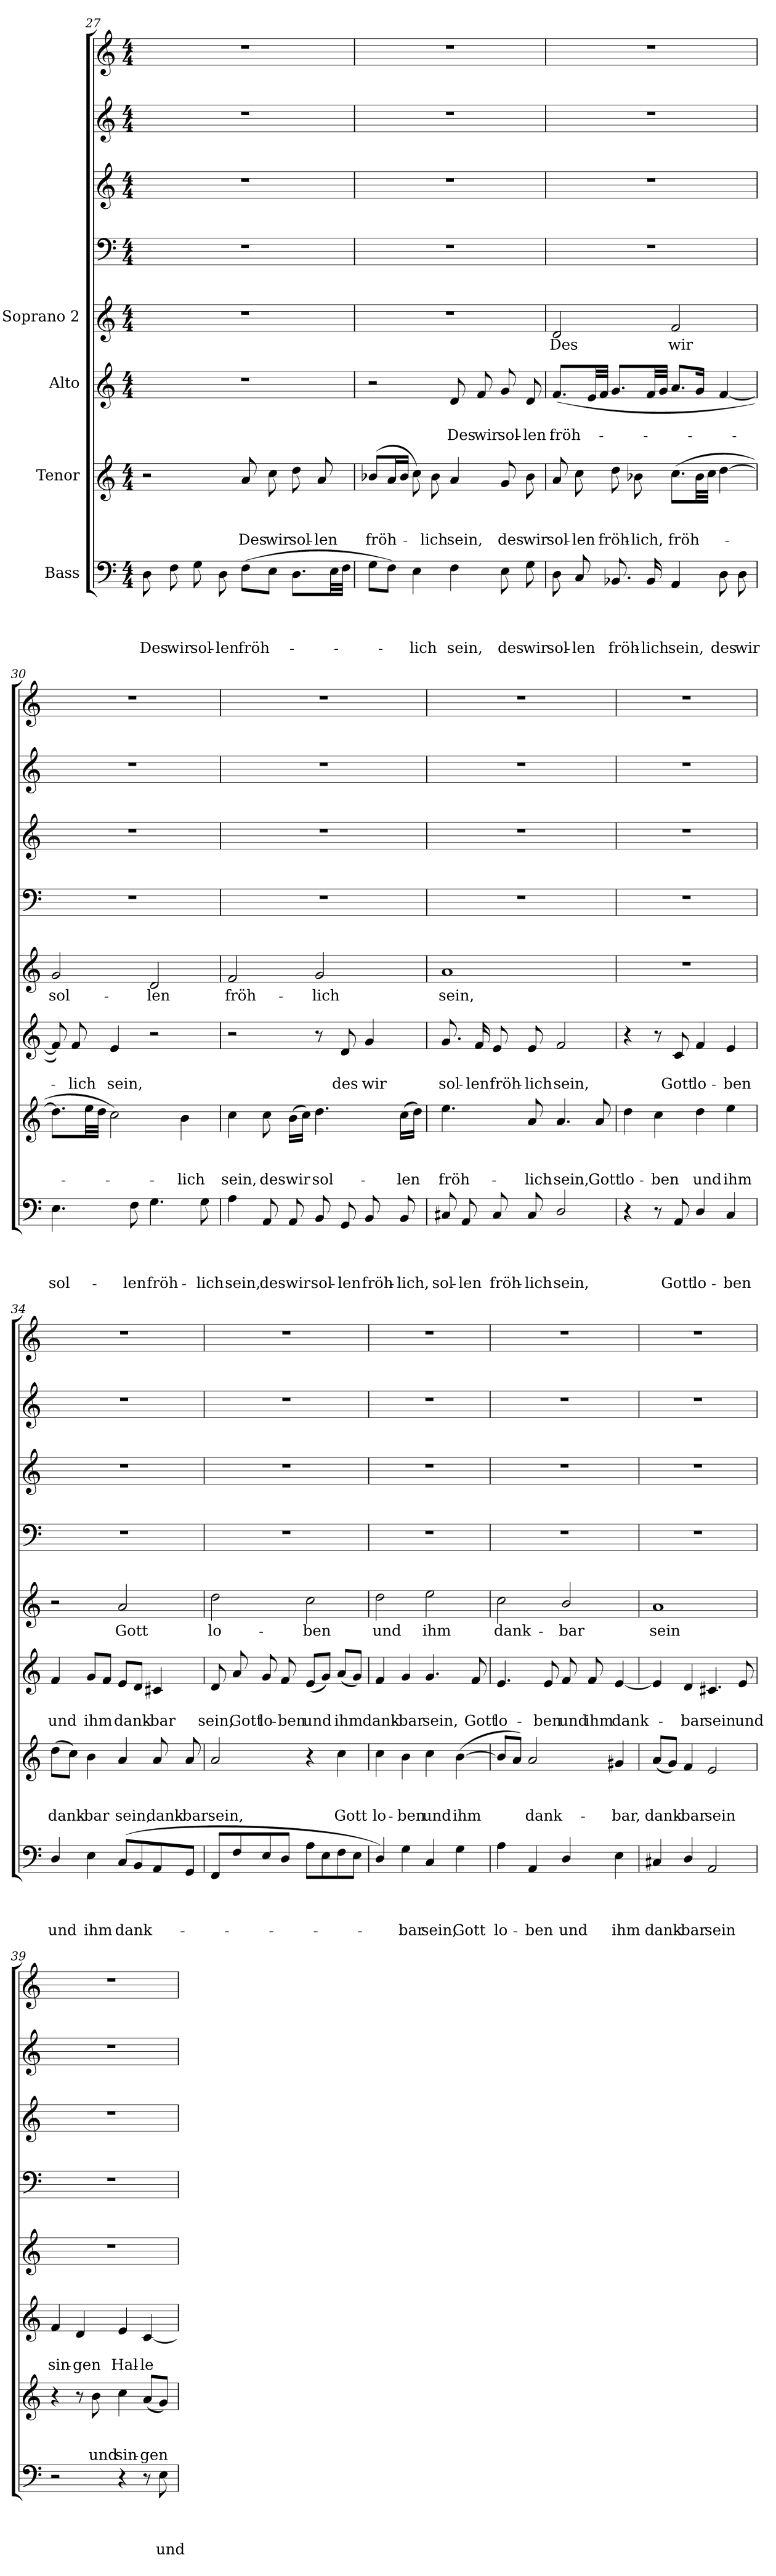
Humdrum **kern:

**kern	**text	**text	**text	**text	**kern	**text	**text	**text	**kern	**text	**text	**kern	**text	**kern	**kern	**kern	**kern
*part8	*part8	*part8	*part8	*part8	*part7	*part7	*part7	*part7	*part6	*part6	*part6	*part5	*part5	*part4	*part3	*part2	*part1
*staff8	*staff8	*staff8	*staff8	*staff8	*staff7	*staff7	*staff7	*staff7	*staff6	*staff6	*staff6	*staff5	*staff5	*staff4	*staff3	*staff2	*staff1
*I"Bass	*	*	*	*	*I"Tenor	*	*	*	*I"Alto	*	*	*I"Soprano 2	*	*	*	*	*
!!LO:PB:g=z
*clefF4	*	*	*	*	*clefG2	*	*	*	*clefG2	*	*	*clefG2	*	*clefF4	*clefG2	*clefG2	*clefG2
*	*	*	*	*	*ITrd7c12	*	*	*	*	*	*	*	*	*	*ITrd7c12	*	*
*k[]	*	*	*	*	*k[]	*	*	*	*k[]	*	*	*k[]	*	*k[]	*k[]	*k[]	*k[]
*C:	*	*	*	*	*C:	*	*	*	*C:	*	*	*C:	*	*C:	*C:	*C:	*C:
*M4/4	*	*	*	*	*M4/4	*	*	*	*M4/4	*	*	*M4/4	*	*M4/4	*M4/4	*M4/4	*M4/4
=27	=27	=27	=27	=27	=27	=27	=27	=27	=27	=27	=27	=27	=27	=27	=27	=27	=27
!	!	!	!	!LO:LY:b	!	!	!	!	!	!	!	!	!	!	!	!	!
8D\	.	.	.	Des	2r	.	.	.	1r	.	.	1r	.	1r	1r	1r	1r
!	!	!	!	!LO:LY:b	!	!	!	!	!	!	!	!	!	!	!	!	!
8F\	.	.	.	wir	.	.	.	.	.	.	.	.	.	.	.	.	.
!	!	!	!	!LO:LY:b	!	!	!	!	!	!	!	!	!	!	!	!	!
8G\	.	.	.	sol-	.	.	.	.	.	.	.	.	.	.	.	.	.
!	!	!	!	!LO:LY:b	!	!	!	!	!	!	!	!	!	!	!	!	!
8D\	.	.	.	-len	.	.	.	.	.	.	.	.	.	.	.	.	.
!	!	!	!	!LO:LY:b	!	!	!	!LO:LY:b	!	!	!	!	!	!	!	!	!
(>8F\L	.	.	.	fröh-	8A/	.	.	Des	.	.	.	.	.	.	.	.	.
!	!	!	!	!	!	!	!	!LO:LY:b	!	!	!	!	!	!	!	!	!
8E\J	.	.	.	.	8c\	.	.	wir	.	.	.	.	.	.	.	.	.
!	!	!	!	!	!	!	!	!LO:LY:b	!	!	!	!	!	!	!	!	!
8.D\L	.	.	.	.	8d\	.	.	sol-	.	.	.	.	.	.	.	.	.
!	!	!	!	!	!	!	!	!LO:LY:b	!	!	!	!	!	!	!	!	!
.	.	.	.	.	8A/	.	.	-len	.	.	.	.	.	.	.	.	.
32E\LL	.	.	.	.	.	.	.	.	.	.	.	.	.	.	.	.	.
32F\JJJ	.	.	.	.	.	.	.	.	.	.	.	.	.	.	.	.	.
=28	=28	=28	=28	=28	=28	=28	=28	=28	=28	=28	=28	=28	=28	=28	=28	=28	=28
!	!	!	!	!	!	!	!	!LO:LY:b	!	!	!	!	!	!	!	!	!
8G\L	.	.	.	.	(>8B-X/L	.	.	fröh-	2r	.	.	1r	.	1r	1r	1r	1r
8F\J)	.	.	.	.	16A/L	.	.	.	.	.	.	.	.	.	.	.	.
.	.	.	.	.	16B-/JJ	.	.	.	.	.	.	.	.	.	.	.	.
!	!	!	!	!LO:LY:b	!	!	!	!	!	!	!	!	!	!	!	!	!
4E\	.	.	.	-lich	8c\)	.	.	.	.	.	.	.	.	.	.	.	.
!	!	!	!	!	!	!	!	!LO:LY:b	!	!	!	!	!	!	!	!	!
.	.	.	.	.	8B-\	.	.	-lich	.	.	.	.	.	.	.	.	.
!	!	!	!	!LO:LY:b	!	!	!	!LO:LY:b	!	!	!LO:LY:b	!	!	!	!	!	!
4F\	.	.	.	sein,	4A/	.	.	sein,	8d/	.	Des	.	.	.	.	.	.
!	!	!	!	!	!	!	!	!	!	!	!LO:LY:b	!	!	!	!	!	!
.	.	.	.	.	.	.	.	.	8f/	.	wir	.	.	.	.	.	.
!	!	!	!	!LO:LY:b	!	!	!	!LO:LY:b	!	!	!LO:LY:b	!	!	!	!	!	!
8E\	.	.	.	des	8G/	.	.	des	8g/	.	sol-	.	.	.	.	.	.
!	!	!	!	!LO:LY:b	!	!	!	!LO:LY:b	!	!	!LO:LY:b	!	!	!	!	!	!
8G\	.	.	.	wir	8B-\	.	.	wir	8d/	.	-len	.	.	.	.	.	.
!!LO:LB:g=z
=29	=29	=29	=29	=29	=29	=29	=29	=29	=29	=29	=29	=29	=29	=29	=29	=29	=29
!	!	!	!	!LO:LY:b	!	!	!	!LO:LY:b	!	!	!LO:LY:b	!	!LO:LY:b	!	!	!	!
8D\	.	.	.	sol-	8A/	.	.	sol-	(>8.f/L	.	fröh-	2d/	Des	1r	1r	1r	1r
!	!	!	!	!LO:LY:b	!	!	!	!LO:LY:b	!	!	!	!	!	!	!	!	!
8C/	.	.	.	-len	8c\	.	.	-len	.	.	.	.	.	.	.	.	.
.	.	.	.	.	.	.	.	.	32e/LL	.	.	.	.	.	.	.	.
.	.	.	.	.	.	.	.	.	32f/JJJ	.	.	.	.	.	.	.	.
!	!	!	!	!LO:LY:b	!	!	!	!LO:LY:b	!	!	!	!	!	!	!	!	!
8.BB-X/	.	.	.	fröh-	8d\	.	.	fröh-	8.g/L	.	.	.	.	.	.	.	.
!	!	!	!	!	!	!	!	!LO:LY:b	!	!	!	!	!	!	!	!	!
.	.	.	.	.	8B-X\	.	.	-lich,	.	.	.	.	.	.	.	.	.
!	!	!	!	!LO:LY:b	!	!	!	!	!	!	!	!	!	!	!	!	!
16BB-/	.	.	.	-lich	.	.	.	.	32f/LL	.	.	.	.	.	.	.	.
.	.	.	.	.	.	.	.	.	32g/JJJ	.	.	.	.	.	.	.	.
!	!	!	!	!LO:LY:b	!	!	!	!LO:LY:b	!	!	!	!	!LO:LY:b	!	!	!	!
4AA/	.	.	.	sein,	(>8.c\L	.	.	fröh-	8.a/L	.	.	2f/	wir	.	.	.	.
.	.	.	.	.	32B-\LL	.	.	.	16g/Jk	.	.	.	.	.	.	.	.
.	.	.	.	.	32c\JJJ	.	.	.	.	.	.	.	.	.	.	.	.
!	!	!	!	!LO:LY:b	!	!	!	!	!	!	!	!	!	!	!	!	!
8D\	.	.	.	des	[>4d\	.	.	.	[<4f/	.	.	.	.	.	.	.	.
!	!	!	!	!LO:LY:b	!	!	!	!	!	!	!	!	!	!	!	!	!
8D\	.	.	.	wir	.	.	.	.	.	.	.	.	.	.	.	.	.
=30	=30	=30	=30	=30	=30	=30	=30	=30	=30	=30	=30	=30	=30	=30	=30	=30	=30
!	!	!	!	!LO:LY:b	!	!	!	!	!	!	!	!	!LO:LY:b	!	!	!	!
4.E\	.	.	.	sol-	8.d\L]	.	.	.	8f/])	.	.	2g/	sol-	1r	1r	1r	1r
!	!	!	!	!	!	!	!	!	!	!	!LO:LY:b	!	!	!	!	!	!
.	.	.	.	.	.	.	.	.	8f/	.	-lich	.	.	.	.	.	.
.	.	.	.	.	32e\LL	.	.	.	.	.	.	.	.	.	.	.	.
.	.	.	.	.	32d\JJJ	.	.	.	.	.	.	.	.	.	.	.	.
!	!	!	!	!	!	!	!	!	!	!	!LO:LY:b	!	!	!	!	!	!
.	.	.	.	.	2c\)	.	.	.	4e/	.	sein,	.	.	.	.	.	.
!	!	!	!	!LO:LY:b	!	!	!	!	!	!	!	!	!	!	!	!	!
8F\	.	.	.	-len	.	.	.	.	.	.	.	.	.	.	.	.	.
!	!	!	!	!LO:LY:b	!	!	!	!	!	!	!	!	!LO:LY:b	!	!	!	!
4.G\	.	.	.	fröh-	.	.	.	.	2r	.	.	2d/	-len	.	.	.	.
!	!	!	!	!	!	!	!	!LO:LY:b	!	!	!	!	!	!	!	!	!
.	.	.	.	.	4B\	.	.	-lich	.	.	.	.	.	.	.	.	.
!	!	!	!	!LO:LY:b	!	!	!	!	!	!	!	!	!	!	!	!	!
8G\	.	.	.	-lich	.	.	.	.	.	.	.	.	.	.	.	.	.
=31	=31	=31	=31	=31	=31	=31	=31	=31	=31	=31	=31	=31	=31	=31	=31	=31	=31
!	!	!	!	!LO:LY:b	!	!	!	!LO:LY:b	!	!	!	!	!LO:LY:b	!	!	!	!
4A\	.	.	.	sein,	4c\	.	.	sein,	2r	.	.	2f/	fröh-	1r	1r	1r	1r
!	!	!	!	!LO:LY:b	!	!	!	!LO:LY:b	!	!	!	!	!	!	!	!	!
8AA/	.	.	.	des	8c\	.	.	des	.	.	.	.	.	.	.	.	.
!	!	!	!	!LO:LY:b	!	!	!	!LO:LY:b	!	!	!	!	!	!	!	!	!
8AA/	.	.	.	wir	(>16B\LL	.	.	wir	.	.	.	.	.	.	.	.	.
.	.	.	.	.	16c\JJ)	.	.	.	.	.	.	.	.	.	.	.	.
!	!	!	!	!LO:LY:b	!	!	!	!LO:LY:b	!	!	!	!	!LO:LY:b	!	!	!	!
8BB/	.	.	.	sol-	4.d\	.	.	sol-	8r	.	.	2g/	-lich	.	.	.	.
!	!	!	!	!LO:LY:b	!	!	!	!	!	!	!LO:LY:b	!	!	!	!	!	!
8GG/	.	.	.	-len	.	.	.	.	8d/	.	des	.	.	.	.	.	.
!	!	!	!	!LO:LY:b	!	!	!	!	!	!	!LO:LY:b	!	!	!	!	!	!
8BB/	.	.	.	fröh-	.	.	.	.	4g/	.	wir	.	.	.	.	.	.
!	!	!	!	!LO:LY:b	!	!	!	!LO:LY:b	!	!	!	!	!	!	!	!	!
8BB/	.	.	.	-lich,	(>16c\LL	.	.	-len	.	.	.	.	.	.	.	.	.
.	.	.	.	.	16d\JJ)	.	.	.	.	.	.	.	.	.	.	.	.
!!LO:LB:g=z
=32	=32	=32	=32	=32	=32	=32	=32	=32	=32	=32	=32	=32	=32	=32	=32	=32	=32
!	!	!	!	!LO:LY:b	!	!	!	!LO:LY:b	!	!	!LO:LY:b	!	!LO:LY:b	!	!	!	!
8C#X/	.	.	.	sol-	4.e\	.	.	fröh-	8.g/	.	sol-	1a	sein,	1r	1r	1r	1r
!	!	!	!	!LO:LY:b	!	!	!	!	!	!	!	!	!	!	!	!	!
8AA/	.	.	.	-len	.	.	.	.	.	.	.	.	.	.	.	.	.
!	!	!	!	!	!	!	!	!	!	!	!LO:LY:b	!	!	!	!	!	!
.	.	.	.	.	.	.	.	.	16f/	.	-len	.	.	.	.	.	.
!	!	!	!	!LO:LY:b	!	!	!	!	!	!	!LO:LY:b	!	!	!	!	!	!
8C#/	.	.	.	fröh-	.	.	.	.	8e/	.	fröh-	.	.	.	.	.	.
!	!	!	!	!LO:LY:b	!	!	!	!LO:LY:b	!	!	!LO:LY:b	!	!	!	!	!	!
8C#/	.	.	.	-lich	8A/	.	.	-lich	8e/	.	-lich	.	.	.	.	.	.
!	!	!	!	!LO:LY:b	!	!	!	!LO:LY:b	!	!	!LO:LY:b	!	!	!	!	!	!
2D/	.	.	.	sein,	4.A/	.	.	sein,	2f/	.	sein,	.	.	.	.	.	.
!	!	!	!	!	!	!	!	!LO:LY:b	!	!	!	!	!	!	!	!	!
.	.	.	.	.	8A/	.	.	Gott	.	.	.	.	.	.	.	.	.
=33	=33	=33	=33	=33	=33	=33	=33	=33	=33	=33	=33	=33	=33	=33	=33	=33	=33
!	!	!	!	!	!	!	!	!LO:LY:b	!	!	!	!	!	!	!	!	!
4r	.	.	.	.	4d\	.	.	lo-	4r	.	.	1r	.	1r	1r	1r	1r
!	!	!	!	!	!	!	!	!LO:LY:b	!	!	!	!	!	!	!	!	!
8r	.	.	.	.	4c\	.	.	-ben	8r	.	.	.	.	.	.	.	.
!	!	!	!	!LO:LY:b	!	!	!	!	!	!	!LO:LY:b	!	!	!	!	!	!
8AA/	.	.	.	Gott	.	.	.	.	8c/	.	Gott	.	.	.	.	.	.
!	!	!	!	!LO:LY:b	!	!	!	!LO:LY:b	!	!	!LO:LY:b	!	!	!	!	!	!
4D/	.	.	.	lo-	4d\	.	.	und	4f/	.	lo-	.	.	.	.	.	.
!	!	!	!	!LO:LY:b	!	!	!	!LO:LY:b	!	!	!LO:LY:b	!	!	!	!	!	!
4C/	.	.	.	-ben	4e\	.	.	ihm	4e/	.	-ben	.	.	.	.	.	.
=34	=34	=34	=34	=34	=34	=34	=34	=34	=34	=34	=34	=34	=34	=34	=34	=34	=34
!	!	!	!	!LO:LY:b	!	!	!	!LO:LY:b	!	!	!LO:LY:b	!	!	!	!	!	!
4D/	.	.	.	und	(>8d\L	.	.	dank-	4f/	.	und	2r	.	1r	1r	1r	1r
.	.	.	.	.	8c\J)	.	.	.	.	.	.	.	.	.	.	.	.
!	!	!	!	!LO:LY:b	!	!	!	!LO:LY:b	!	!	!LO:LY:b	!	!	!	!	!	!
4E\	.	.	.	ihm	4B\	.	.	-bar	8g/L	.	ihm	.	.	.	.	.	.
.	.	.	.	.	.	.	.	.	8f/J	.	.	.	.	.	.	.	.
!	!	!	!	!LO:LY:b	!	!	!	!LO:LY:b	!	!	!LO:LY:b	!	!LO:LY:b	!	!	!	!
(>8C/L	.	.	.	dank-	4A/	.	.	sein,	8e/L	.	dank-	2a/	Gott	.	.	.	.
8BB/	.	.	.	.	.	.	.	.	8d/J	.	.	.	.	.	.	.	.
!	!	!	!	!	!	!	!	!LO:LY:b	!	!	!LO:LY:b	!	!	!	!	!	!
8AA/	.	.	.	.	8A/	.	.	dank-	4c#X/	.	-bar	.	.	.	.	.	.
!	!	!	!	!	!	!	!	!LO:LY:b	!	!	!	!	!	!	!	!	!
8GG/J	.	.	.	.	8A/	.	.	-bar	.	.	.	.	.	.	.	.	.
!!LO:LB:g=z
=35	=35	=35	=35	=35	=35	=35	=35	=35	=35	=35	=35	=35	=35	=35	=35	=35	=35
!	!	!	!	!	!	!	!	!LO:LY:b	!	!	!LO:LY:b	!	!LO:LY:b	!	!	!	!
8FF/L	.	.	.	.	2A/	.	.	sein,	8d/	.	sein,	2dd\	lo-	1r	1r	1r	1r
!	!	!	!	!	!	!	!	!	!	!	!LO:LY:b	!	!	!	!	!	!
8F/	.	.	.	.	.	.	.	.	8a/	.	Gott	.	.	.	.	.	.
!	!	!	!	!	!	!	!	!	!	!	!LO:LY:b	!	!	!	!	!	!
8E/	.	.	.	.	.	.	.	.	8g/	.	lo-	.	.	.	.	.	.
!	!	!	!	!	!	!	!	!	!	!	!LO:LY:b	!	!	!	!	!	!
8D/J	.	.	.	.	.	.	.	.	8f/	.	-ben	.	.	.	.	.	.
!	!	!	!	!	!	!	!	!	!	!	!LO:LY:b	!	!LO:LY:b	!	!	!	!
8A\L	.	.	.	.	4r	.	.	.	(<8e/L	.	und	2cc\	-ben	.	.	.	.
8E\	.	.	.	.	.	.	.	.	8g/J)	.	.	.	.	.	.	.	.
!	!	!	!	!	!	!	!	!LO:LY:b	!	!	!LO:LY:b	!	!	!	!	!	!
8F\	.	.	.	.	4c\	.	.	Gott	(<8a/L	.	ihm	.	.	.	.	.	.
8E\J	.	.	.	.	.	.	.	.	8g/J)	.	.	.	.	.	.	.	.
=36	=36	=36	=36	=36	=36	=36	=36	=36	=36	=36	=36	=36	=36	=36	=36	=36	=36
!	!	!	!	!	!	!	!	!LO:LY:b	!	!	!LO:LY:b	!	!LO:LY:b	!	!	!	!
4D/)	.	.	.	.	4c\	.	.	lo-	4f/	.	dank-	2dd\	und	1r	1r	1r	1r
!	!	!	!	!LO:LY:b	!	!	!	!LO:LY:b	!	!	!LO:LY:b	!	!	!	!	!	!
4G\	.	.	.	-bar	4B\	.	.	-ben	4g/	.	-bar	.	.	.	.	.	.
!	!	!	!	!LO:LY:b	!	!	!	!LO:LY:b	!	!	!LO:LY:b	!	!LO:LY:b	!	!	!	!
4C/	.	.	.	sein,	4c\	.	.	und	4.g/	.	sein,	2ee\	ihm	.	.	.	.
!	!	!	!	!LO:LY:b	!	!	!	!LO:LY:b	!	!	!	!	!	!	!	!	!
4G\	.	.	.	Gott	(>[>4B\	.	.	ihm	.	.	.	.	.	.	.	.	.
!	!	!	!	!	!	!	!	!	!	!	!LO:LY:b	!	!	!	!	!	!
.	.	.	.	.	.	.	.	.	8f/	.	Gott	.	.	.	.	.	.
=37	=37	=37	=37	=37	=37	=37	=37	=37	=37	=37	=37	=37	=37	=37	=37	=37	=37
!	!	!	!	!LO:LY:b	!	!	!	!	!	!	!LO:LY:b	!	!LO:LY:b	!	!	!	!
4A\	.	.	.	lo-	8B/L]	.	.	.	4.e/	.	lo-	2cc\	dank-	1r	1r	1r	1r
.	.	.	.	.	8A/J)	.	.	.	.	.	.	.	.	.	.	.	.
!	!	!	!	!LO:LY:b	!	!	!	!LO:LY:b	!	!	!	!	!	!	!	!	!
4AA/	.	.	.	-ben	2A/	.	.	dank-	.	.	.	.	.	.	.	.	.
!	!	!	!	!	!	!	!	!	!	!	!LO:LY:b	!	!	!	!	!	!
.	.	.	.	.	.	.	.	.	8e/	.	-ben	.	.	.	.	.	.
!	!	!	!	!LO:LY:b	!	!	!	!	!	!	!LO:LY:b	!	!LO:LY:b	!	!	!	!
4D/	.	.	.	und	.	.	.	.	8f/	.	und	2b/	-bar	.	.	.	.
!	!	!	!	!	!	!	!	!	!	!	!LO:LY:b	!	!	!	!	!	!
.	.	.	.	.	.	.	.	.	8f/	.	ihm	.	.	.	.	.	.
!	!	!	!	!LO:LY:b	!	!	!	!LO:LY:b	!	!	!LO:LY:b	!	!	!	!	!	!
4E\	.	.	.	ihm	4G#X/	.	.	-bar,	[<4e/	.	dank-	.	.	.	.	.	.
=38	=38	=38	=38	=38	=38	=38	=38	=38	=38	=38	=38	=38	=38	=38	=38	=38	=38
!	!	!	!	!LO:LY:b	!	!	!	!LO:LY:b	!	!	!	!	!LO:LY:b	!	!	!	!
4C#X/	.	.	.	dank-	(<8A/L	.	.	dank-	4e/]	.	.	1a	sein	1r	1r	1r	1r
.	.	.	.	.	8G/J)	.	.	.	.	.	.	.	.	.	.	.	.
!	!	!	!	!LO:LY:b	!	!	!	!LO:LY:b	!	!	!LO:LY:b	!	!	!	!	!	!
4D/	.	.	.	-bar	4F/	.	.	-bar	4d/	.	-bar	.	.	.	.	.	.
!	!	!	!	!LO:LY:b	!	!	!	!LO:LY:b	!	!	!LO:LY:b	!	!	!	!	!	!
2AA/	.	.	.	sein	2E/	.	.	sein	4.c#X/	.	sein	.	.	.	.	.	.
!	!	!	!	!	!	!	!	!	!	!	!LO:LY:b	!	!	!	!	!	!
.	.	.	.	.	.	.	.	.	8e/	.	und	.	.	.	.	.	.
!!LO:PB:g=z
=39	=39	=39	=39	=39	=39	=39	=39	=39	=39	=39	=39	=39	=39	=39	=39	=39	=39
!	!	!	!	!	!	!	!	!	!	!	!LO:LY:b	!	!	!	!	!	!
2r	.	.	.	.	4r	.	.	.	4f/	.	sin-	1r	.	1r	1r	1r	1r
!	!	!	!	!	!	!	!	!	!	!	!LO:LY:b	!	!	!	!	!	!
.	.	.	.	.	8r	.	.	.	4d/	.	-gen	.	.	.	.	.	.
!	!	!	!	!	!	!	!	!LO:LY:b	!	!	!	!	!	!	!	!	!
.	.	.	.	.	8B\	.	.	und	.	.	.	.	.	.	.	.	.
!	!	!	!	!	!	!	!	!LO:LY:b	!	!	!LO:LY:b	!	!	!	!	!	!
4r	.	.	.	.	4c\	.	.	sin-	4e/	.	Hal-	.	.	.	.	.	.
!	!	!	!	!	!	!	!	!LO:LY:b	!	!	!LO:LY:b	!	!	!	!	!	!
8r	.	.	.	.	(<8A/L	.	.	-gen	[<4c/	.	-le-	.	.	.	.	.	.
!	!	!	!	!LO:LY:b	!	!	!	!	!	!	!	!	!	!	!	!	!
8E\	.	.	.	und	8G/J)	.	.	.	.	.	.	.	.	.	.	.	.
=	=	=	=	=	=	=	=	=	=	=	=	=	=	=	=	=	=
*-	*-	*-	*-	*-	*-	*-	*-	*-	*-	*-	*-	*-	*-	*-	*-	*-	*-
